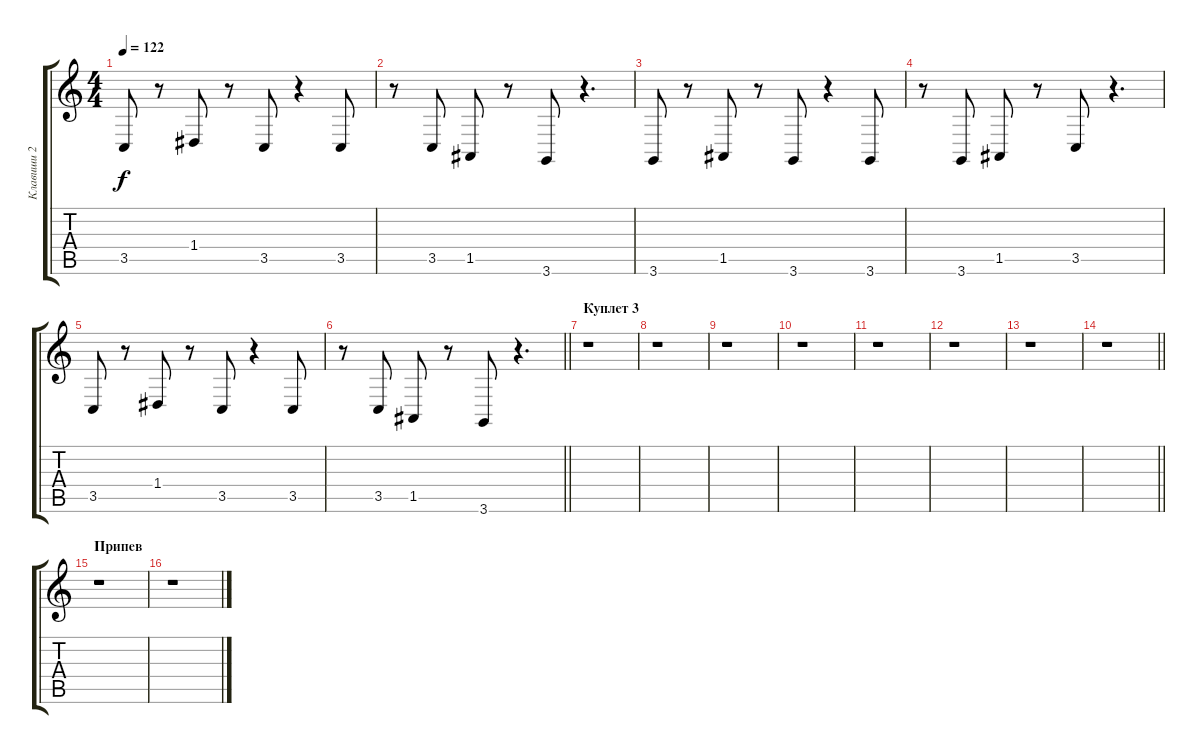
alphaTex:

\track ("Клавиши 2" "Клавиши 2") {instrument frenchhorn}
\staff {score tabs}
\tuning (E4 B3 G3 D3 A2 E2) {hide}
\ts (4 4)
\tempo 122
\clef g2
\ks c
3.5.8{dy f} r.8 1.4.8 r.8 3.5.8 r.4 3.5.8 |
r.8 3.5.8 1.5.8 r.8 3.6.8 r.4{d} |
3.6.8 r.8 1.5.8 r.8 3.6.8 r.4 3.6.8 |
r.8 3.6.8 1.5.8 r.8 3.5.8 r.4{d} |
3.5.8 r.8 1.4.8 r.8 3.5.8 r.4 3.5.8 |
\barLineRight lightlight
r.8 3.5.8 1.5.8 r.8 3.6.8 r.4{d} |
\section ("" "Куплет 3")
r.1 |
r.1 |
r.1 |
r.1 |
r.1 |
r.1 |
r.1 |
\barLineRight lightlight
r.1 |
\section ("" "Припев")
r.1 |
r.1
